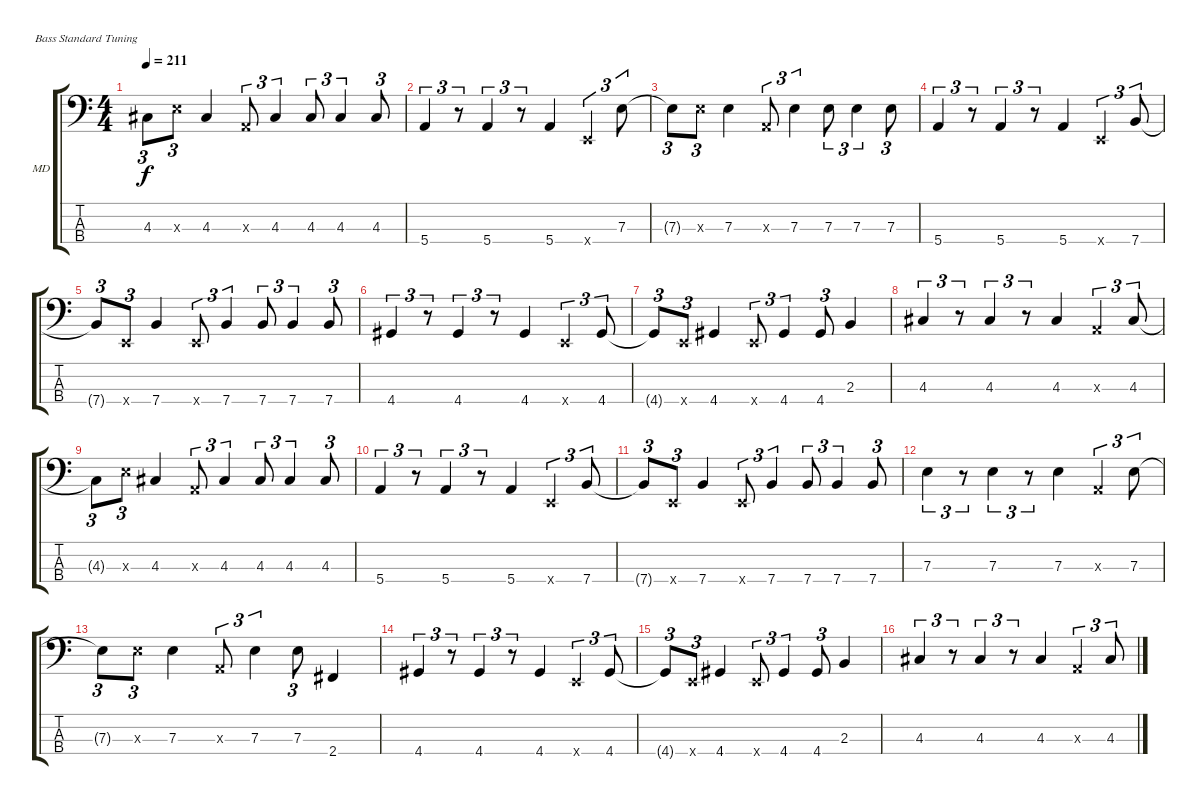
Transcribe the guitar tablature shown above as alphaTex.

\defaultSystemsLayout 4
\bracketExtendMode groupsimilarinstruments
\firstSystemTrackNameOrientation horizontal
\otherSystemsTrackNameOrientation horizontal
\track ("Bass - Mike Dirnt" "MD") {instrument electricbassfinger}
\staff {score tabs}
\tuning (G2 D2 A1 E1)
\ts (4 4)
\tempo 211
\clef f4
\ks c
4.3{t}.8{tu (3 2) dy f} 7.3{x}.8{tu (3 2)} 4.3.4 0.3{x}.8{tu (3 2)} 4.3.4{tu (3 2)} 4.3.8{tu (3 2)} 4.3.4{tu (3 2)} 4.3.8{tu (3 2)} |
5.4.4{tu (3 2)} r.8{tu (3 2)} 5.4.4{tu (3 2)} r.8{tu (3 2)} 5.4.4 0.4{x}.4{tu (3 2)} 7.3.8{tu (3 2)} |
7.3{t}.8{tu (3 2)} 7.3{x}.8{tu (3 2)} 7.3.4 0.3{x}.8{tu (3 2)} 7.3.4{tu (3 2)} 7.3.8{tu (3 2)} 7.3.4{tu (3 2)} 7.3.8{tu (3 2)} |
5.4.4{tu (3 2)} r.8{tu (3 2)} 5.4.4{tu (3 2)} r.8{tu (3 2)} 5.4.4 0.4{x}.4{tu (3 2)} 7.4.8{tu (3 2)} |
7.4{t}.8{tu (3 2)} 0.4{x}.8{tu (3 2)} 7.4.4 0.4{x}.8{tu (3 2)} 7.4.4{tu (3 2)} 7.4.8{tu (3 2)} 7.4.4{tu (3 2)} 7.4.8{tu (3 2)} |
4.4.4{tu (3 2)} r.8{tu (3 2)} 4.4.4{tu (3 2)} r.8{tu (3 2)} 4.4.4 0.4{x}.4{tu (3 2)} 4.4.8{tu (3 2)} |
4.4{t}.8{tu (3 2)} 0.4{x}.8{tu (3 2)} 4.4.4 0.4{x}.8{tu (3 2)} 4.4.4{tu (3 2)} 4.4.8{tu (3 2)} 2.3.4 |
4.3.4{tu (3 2)} r.8{tu (3 2)} 4.3.4{tu (3 2)} r.8{tu (3 2)} 4.3.4 0.3{x}.4{tu (3 2)} 4.3.8{tu (3 2)} |
4.3{t}.8{tu (3 2)} 7.3{x}.8{tu (3 2)} 4.3.4 0.3{x}.8{tu (3 2)} 4.3.4{tu (3 2)} 4.3.8{tu (3 2)} 4.3.4{tu (3 2)} 4.3.8{tu (3 2)} |
5.4.4{tu (3 2)} r.8{tu (3 2)} 5.4.4{tu (3 2)} r.8{tu (3 2)} 5.4.4 0.4{x}.4{tu (3 2)} 7.4.8{tu (3 2)} |
7.4{t}.8{tu (3 2)} 0.4{x}.8{tu (3 2)} 7.4.4 0.4{x}.8{tu (3 2)} 7.4.4{tu (3 2)} 7.4.8{tu (3 2)} 7.4.4{tu (3 2)} 7.4.8{tu (3 2)} |
7.3.4{tu (3 2)} r.8{tu (3 2)} 7.3.4{tu (3 2)} r.8{tu (3 2)} 7.3.4 0.3{x}.4{tu (3 2)} 7.3.8{tu (3 2)} |
7.3{t}.8{tu (3 2)} 7.3{x}.8{tu (3 2)} 7.3.4 0.3{x}.8{tu (3 2)} 7.3.4{tu (3 2)} 7.3.8{tu (3 2)} 2.4.4 |
4.4.4{tu (3 2)} r.8{tu (3 2)} 4.4.4{tu (3 2)} r.8{tu (3 2)} 4.4.4 0.4{x}.4{tu (3 2)} 4.4.8{tu (3 2)} |
4.4{t}.8{tu (3 2)} 0.4{x}.8{tu (3 2)} 4.4.4 0.4{x}.8{tu (3 2)} 4.4.4{tu (3 2)} 4.4.8{tu (3 2)} 2.3.4 |
4.3.4{tu (3 2)} r.8{tu (3 2)} 4.3.4{tu (3 2)} r.8{tu (3 2)} 4.3.4 0.3{x}.4{tu (3 2)} 4.3.8{tu (3 2)}
